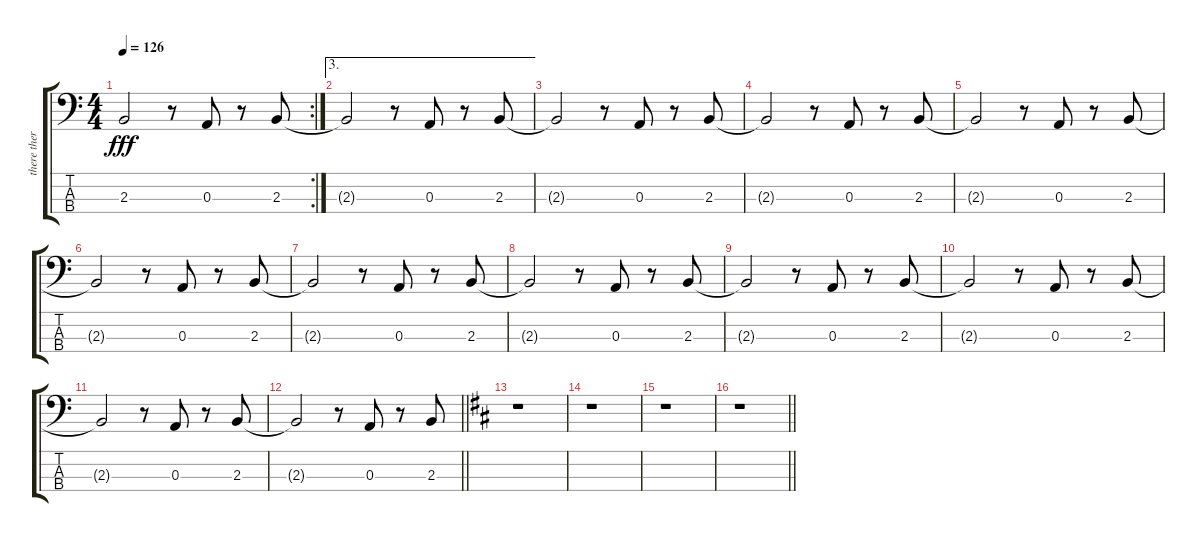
\track ("there there - 2+2=5 bass" "there ther") {instrument electricbasspick}
\staff {score tabs}
\tuning (G2 D2 A1 E1) {hide}
\rc 2
\ts (4 4)
\tempo 126
\clef f4
\ks c
2.3{t}.2{dy fff} r.8 0.3.8 r.8 2.3.8 |
\ae 3
2.3{t}.2 r.8 0.3.8 r.8 2.3.8 |
2.3{t}.2 r.8 0.3.8 r.8 2.3.8 |
2.3{t}.2 r.8 0.3.8 r.8 2.3.8 |
2.3{t}.2 r.8 0.3.8 r.8 2.3.8 |
2.3{t}.2 r.8 0.3.8 r.8 2.3.8 |
2.3{t}.2 r.8 0.3.8 r.8 2.3.8 |
2.3{t}.2 r.8 0.3.8 r.8 2.3.8 |
2.3{t}.2 r.8 0.3.8 r.8 2.3.8 |
2.3{t}.2 r.8 0.3.8 r.8 2.3.8 |
2.3{t}.2 r.8 0.3.8 r.8 2.3.8 |
\barLineRight lightlight
2.3{t}.2 r.8 0.3.8 r.8 2.3.8 |
\ks d
r.1 |
r.1 |
r.1 |
\barLineRight lightlight
r.1
